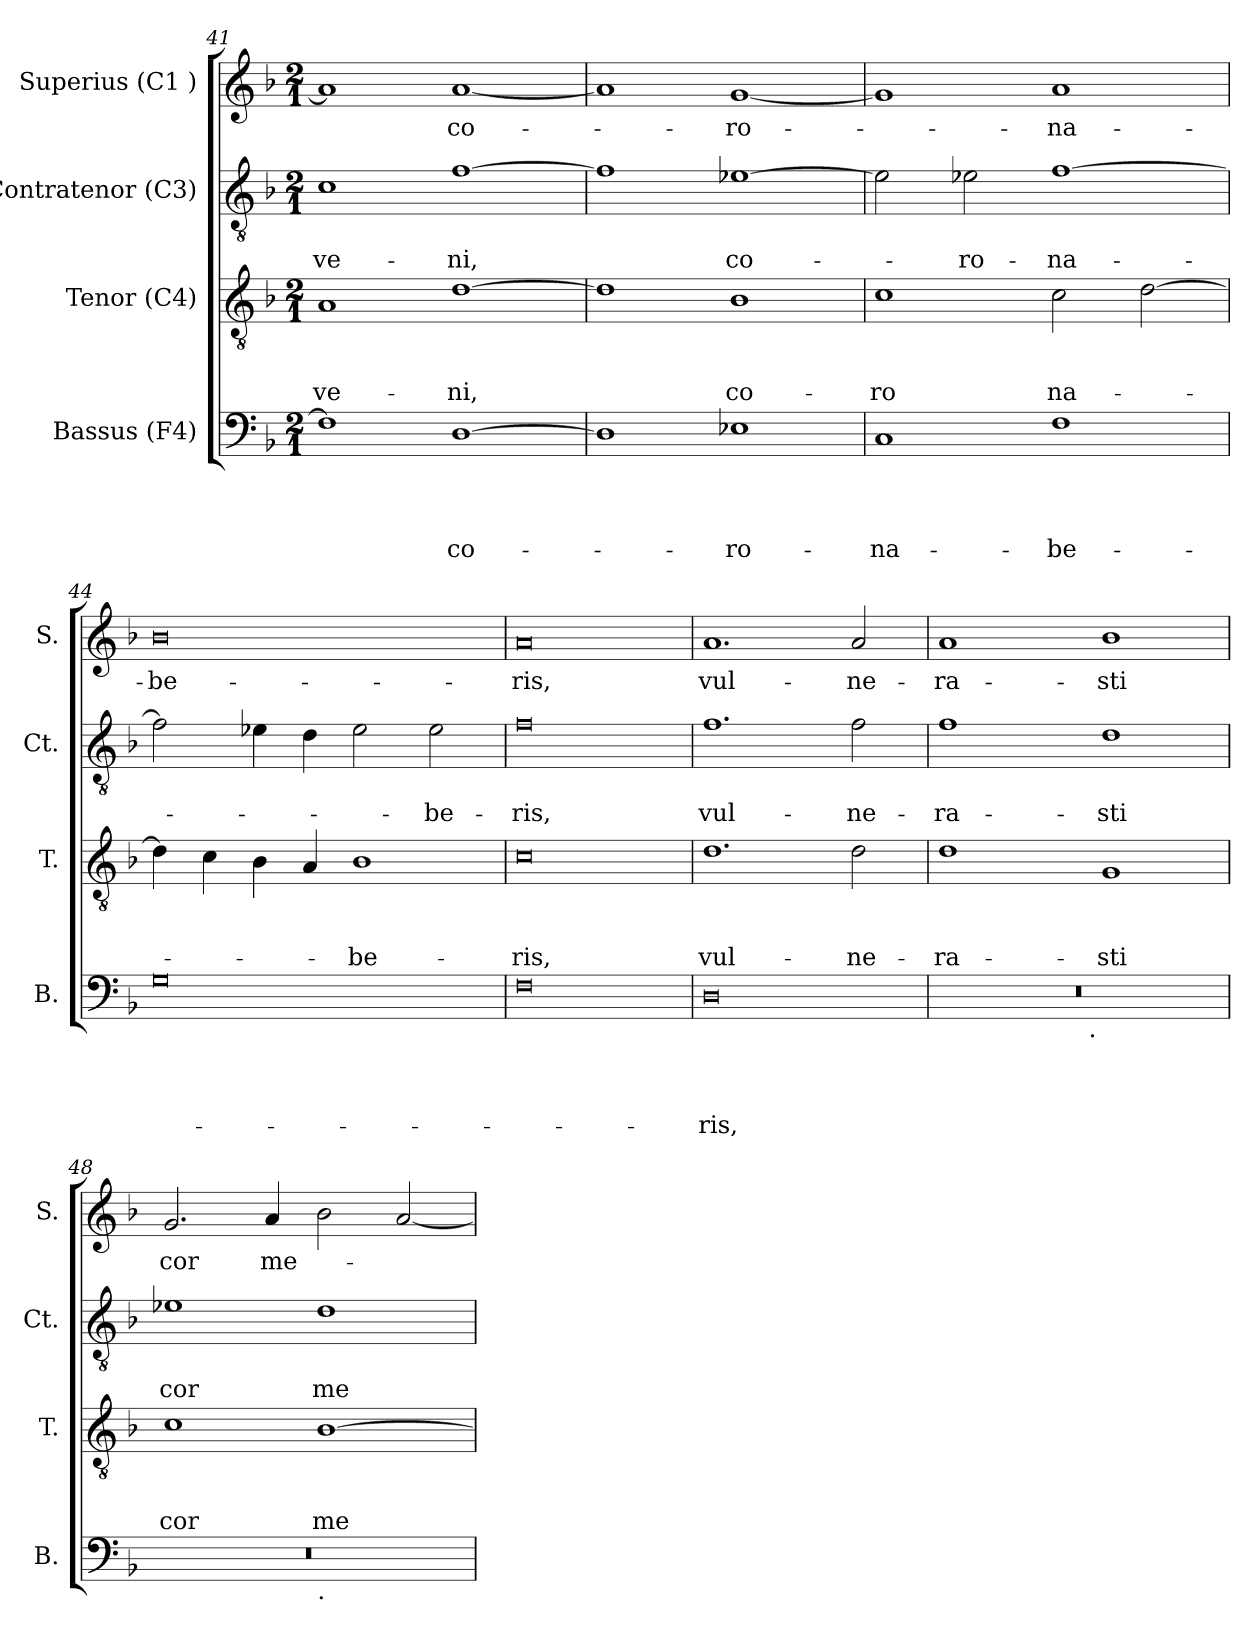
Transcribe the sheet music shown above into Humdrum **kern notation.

**kern	**text	**text	**text	**text	**kern	**text	**text	**text	**kern	**text	**text	**kern	**text
*part4	*part4	*part4	*part4	*part4	*part3	*part3	*part3	*part3	*part2	*part2	*part2	*part1	*part1
*staff4	*staff4	*staff4	*staff4	*staff4	*staff3	*staff3	*staff3	*staff3	*staff2	*staff2	*staff2	*staff1	*staff1
*I"Bassus (F4)	*	*	*	*	*I"Tenor (C4)	*	*	*	*I"Contratenor (C3)	*	*	*I"Superius (C1 )	*
*I'B.	*	*	*	*	*I'T.	*	*	*	*I'Ct.	*	*	*I'S.	*
*clefF4	*	*	*	*	*clefGv2	*	*	*	*clefGv2	*	*	*clefG2	*
*k[b-]	*	*	*	*	*k[b-]	*	*	*	*k[b-]	*	*	*k[b-]	*
*F:	*	*	*	*	*F:	*	*	*	*F:	*	*	*F:	*
*M2/1	*	*	*	*	*M2/1	*	*	*	*M2/1	*	*	*M2/1	*
=41	=41	=41	=41	=41	=41	=41	=41	=41	=41	=41	=41	=41	=41
!	!	!	!	!	!	!	!	!LO:LY:b	!	!	!LO:LY:b	!	!
1F]	.	.	.	.	1A	.	.	ve-	1c	.	ve-	1a]	.
!	!	!	!	!LO:LY:b	!	!	!	!LO:LY:b	!	!	!LO:LY:b	!	!LO:LY:b
[>1D	.	.	.	co-	[>1d	.	.	-ni,	[>1f	.	-ni,	[<1a	co-
=42	=42	=42	=42	=42	=42	=42	=42	=42	=42	=42	=42	=42	=42
1D]	.	.	.	.	1d]	.	.	.	1f]	.	.	1a]	.
!	!	!	!	!LO:LY:b	!	!	!	!LO:LY:b	!	!	!LO:LY:b	!	!LO:LY:b
1E-X	.	.	.	-ro-	1B-	.	.	co-	[>1e-X	.	co-	[<1g	-ro-
=43	=43	=43	=43	=43	=43	=43	=43	=43	=43	=43	=43	=43	=43
!	!	!	!	!LO:LY:b	!	!	!	!LO:LY:b	!	!	!	!	!
1C	.	.	.	-na-	1c	.	.	-ro	2e-\]	.	.	1g]	.
!	!	!	!	!	!	!	!	!	!	!	!LO:LY:b	!	!
.	.	.	.	.	.	.	.	.	2e-X\	.	-ro-	.	.
!	!	!	!	!LO:LY:b	!	!	!	!LO:LY:b	!	!	!LO:LY:b	!	!LO:LY:b
1F	.	.	.	-be-	2c\	.	.	na-	[>1f	.	-na-	1a	-na-
.	.	.	.	.	[>2d\	.	.	.	.	.	.	.	.
=44	=44	=44	=44	=44	=44	=44	=44	=44	=44	=44	=44	=44	=44
!	!	!	!	!	!	!	!	!	!	!	!	!	!LO:LY:b:rj
0G	.	.	.	.	4d\]	.	.	.	2f\]	.	.	0b-	-be-
.	.	.	.	.	4c\	.	.	.	.	.	.	.	.
.	.	.	.	.	4B-\	.	.	.	4e-X\	.	.	.	.
.	.	.	.	.	4A/	.	.	.	4d\	.	.	.	.
!	!	!	!	!	!	!	!	!LO:LY:b	!	!	!	!	!
.	.	.	.	.	1B-	.	.	-be-	2e-\	.	.	.	.
!	!	!	!	!	!	!	!	!	!	!	!LO:LY:b	!	!
.	.	.	.	.	.	.	.	.	2e-\	.	-be-	.	.
=45	=45	=45	=45	=45	=45	=45	=45	=45	=45	=45	=45	=45	=45
!	!	!	!	!	!	!	!	!LO:LY:b	!	!	!LO:LY:b	!	!LO:LY:b
0F	.	.	.	.	0c	.	.	-ris,	0f	.	-ris,	0a	-ris,
!!LO:LB:g=z
=46	=46	=46	=46	=46	=46	=46	=46	=46	=46	=46	=46	=46	=46
!	!	!	!	!LO:LY:b	!	!	!	!LO:LY:b	!	!	!LO:LY:b	!	!LO:LY:b
0D	.	.	.	-ris,	1.d	.	.	vul-	1.f	.	vul-	1.a	vul-
!	!	!	!	!	!	!	!	!LO:LY:b	!	!	!LO:LY:b	!	!LO:LY:b
.	.	.	.	.	2d\	.	.	-ne-	2f\	.	-ne-	2a/	-ne-
=47	=47	=47	=47	=47	=47	=47	=47	=47	=47	=47	=47	=47	=47
!	!	!	!	!	!	!	!	!LO:LY:b	!	!	!LO:LY:b	!	!LO:LY:b
*^	*	*	*	*	*	*	*	*	*	*	*	*	*
0r	2ryy	.	.	.	.	1d	.	.	-ra-	1f	.	-ra-	1a	-ra-
.	4...ryy	.	.	.	.	.	.	.	.	.	.	.	.	.
!	!LO:TX:b:t=.	!	!	!	!	!	!	!	!	!	!	!	!	!
.	1ryy	.	.	.	.	.	.	.	.	.	.	.	.	.
!	!	!	!	!	!	!	!	!	!LO:LY:b	!	!	!LO:LY:b	!	!LO:LY:b
.	.	.	.	.	.	1G	.	.	-sti	1d	.	-sti	1b-	-sti
.	32ryy	.	.	.	.	.	.	.	.	.	.	.	.	.
=48	=48	=48	=48	=48	=48	=48	=48	=48	=48	=48	=48	=48	=48	=48
!	!	!	!	!	!	!	!	!	!LO:LY:b	!	!	!LO:LY:b	!	!LO:LY:b
0r	1ryy	.	.	.	.	1c	.	.	cor	1e-	.	cor	2.g/	cor
!	!	!	!	!	!	!	!	!	!	!	!	!	!	!LO:LY:b
.	.	.	.	.	.	.	.	.	.	.	.	.	4a/	me-
!	!LO:TX:b:t=.	!	!	!	!	!	!	!	!	!	!	!	!	!
!	!	!	!	!	!	!	!	!	!LO:LY:b	!	!	!LO:LY:b	!	!
.	1ryy	.	.	.	.	[>1B-	.	.	me-	1d	.	me-	2b-\	.
.	.	.	.	.	.	.	.	.	.	.	.	.	[<2a/	.
*v	*v	*	*	*	*	*	*	*	*	*	*	*	*	*
=	=	=	=	=	=	=	=	=	=	=	=	=	=
*-	*-	*-	*-	*-	*-	*-	*-	*-	*-	*-	*-	*-	*-
